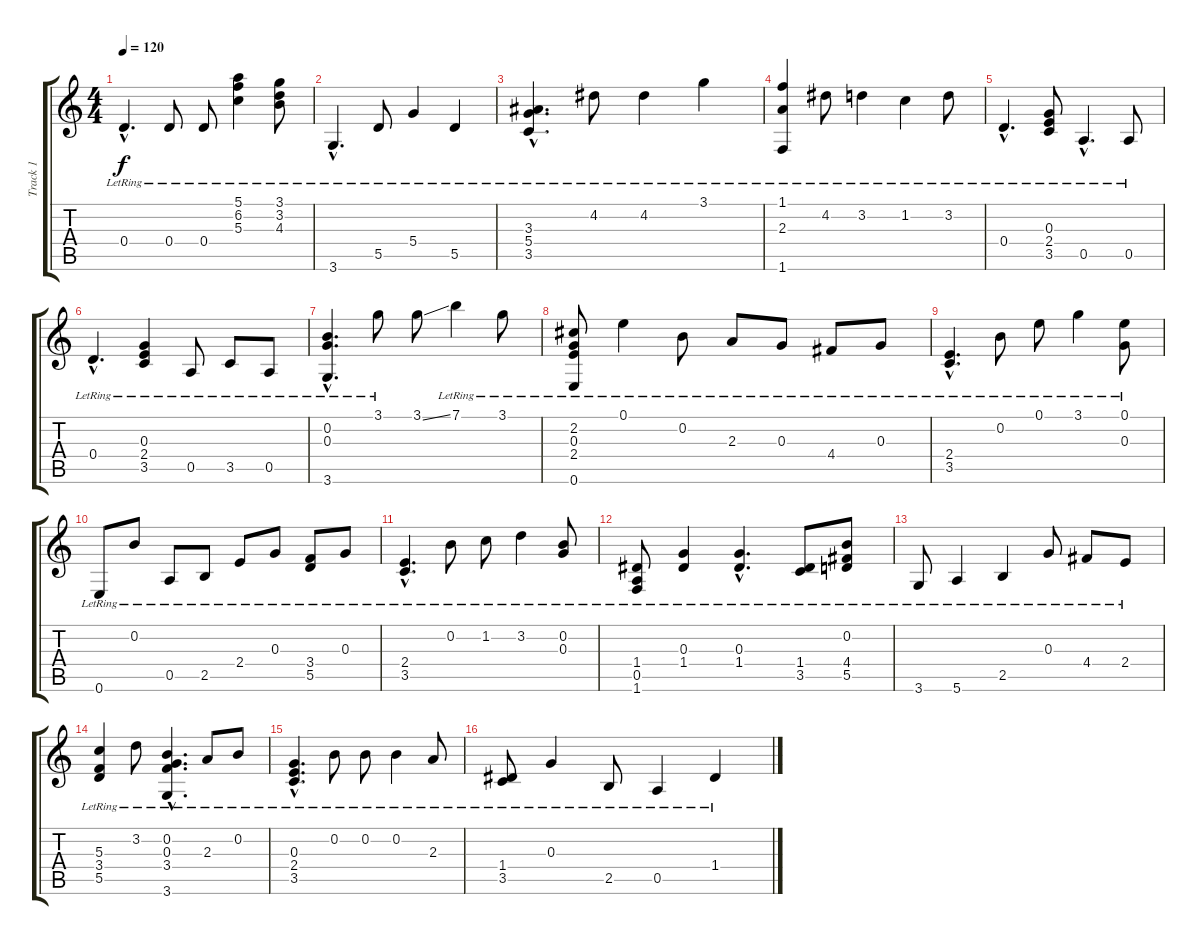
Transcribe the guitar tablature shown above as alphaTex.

\track ("Track 1" "Track 1") {instrument acousticguitarnylon}
\staff {score tabs}
\tuning (E4 B3 G3 D3 A2 E2) {hide}
\ts (4 4)
\tempo 120
\clef g2
\ks c
0.4{hac lr}.4{d dy f} 0.4{lr}.8 0.4{lr}.8 (5.1{lr} 6.2{lr} 5.3{lr}).4 (3.1{lr} 3.2{lr} 4.3{lr}).8 |
3.6{hac lr}.4{d} 5.5{lr}.8 5.4{lr}.4 5.5{lr}.4 |
(3.3{hac lr} 5.4{hac lr} 3.5{hac lr}).4{d} 4.2{lr}.8 4.2{lr}.4 3.1{lr}.4 |
(1.1{lr} 2.3{lr} 1.6{lr}).4 4.2{lr}.8 3.2{lr}.4 1.2{lr}.4 3.2{lr}.8 |
0.4{hac lr}.4{d} (0.3{lr} 2.4{lr} 3.5{lr}).8 0.5{hac lr}.4{d} 0.5{lr}.8 |
0.4{hac lr}.4{d} (0.3{lr} 2.4{lr} 3.5{lr}).4 0.5{lr}.8 3.5{lr}.8 0.5{lr}.8 |
(0.2{hac lr} 0.3{hac lr} 3.6{hac lr}).4{d} 3.1{lr}.8 3.1{ss}.8 7.1{lr}.4 3.1{lr}.8 |
(2.2{lr} 0.3{lr} 2.4{lr} 0.6{lr}).8 0.1{lr}.4 0.2{lr}.8 2.3{lr}.8 0.3{lr}.8 4.4{lr}.8 0.3{lr}.8 |
(2.4{hac lr} 3.5{hac lr}).4{d} 0.2{lr}.8 0.1{lr}.8 3.1{lr}.4 (0.1{lr} 0.3{lr}).8 |
0.6{lr}.8 0.2{lr}.8 0.5{lr}.8 2.5{lr}.8 2.4{lr}.8 0.3{lr}.8 (3.4{lr} 5.5{lr}).8 0.3{lr}.8 |
(2.4{hac lr} 3.5{hac lr}).4{d} 0.2{lr}.8 1.2{lr}.8 3.2{lr}.4 (0.2{lr} 0.3{lr}).8 |
(1.4{lr} 0.5{lr} 1.6{lr}).8 (0.3{lr} 1.4{lr}).4 (0.3{hac lr} 1.4{hac lr}).4{d} (1.4{lr} 3.5{lr}).8 (0.2{lr} 4.4{lr} 5.5{lr}).8 |
3.6{lr}.8 5.6{lr}.4 2.5{lr}.4 0.3{lr}.8 4.4{lr}.8 2.4{lr}.8 |
(5.3{lr} 3.4{lr} 5.5{lr}).4 3.2{lr}.8 (0.2{hac lr} 0.3{hac lr} 3.4{hac lr} 3.6{hac lr}).4{d} 2.3{lr}.8 0.2{lr}.8 |
(0.3{hac lr} 2.4{hac lr} 3.5{hac lr}).4{d} 0.2{lr}.8 0.2{lr}.8 0.2{lr}.4 2.3{lr}.8 |
(1.4{lr} 3.5{lr}).8 0.3{lr}.4 2.5{lr}.8 0.5{lr}.4 1.4{lr}.4
